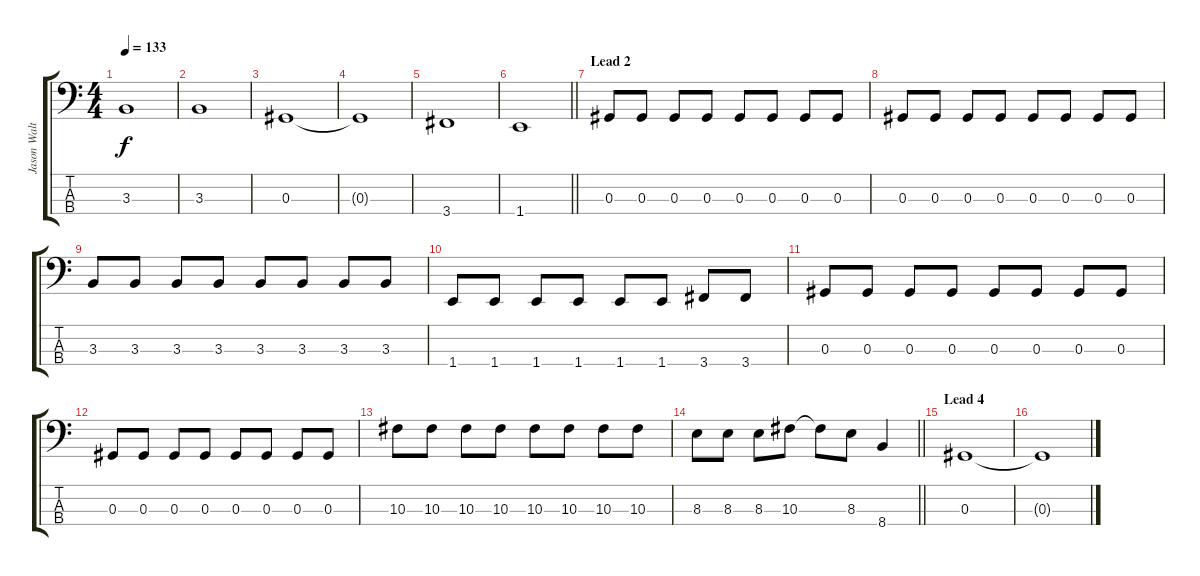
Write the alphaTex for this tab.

\track ("Jason Walton" "Jason Walt") {instrument electricbasspick}
\staff {score tabs}
\tuning (Gb2 Db2 Ab1 Eb1) {hide}
\ts (4 4)
\tempo 133
\clef f4
\ks c
3.3.1{dy f} |
3.3.1 |
0.3.1 |
0.3{t}.1 |
3.4.1 |
\barLineRight lightlight
1.4.1 |
\section ("" "Lead 2")
0.3.8 0.3.8 0.3.8 0.3.8 0.3.8 0.3.8 0.3.8 0.3.8 |
0.3.8 0.3.8 0.3.8 0.3.8 0.3.8 0.3.8 0.3.8 0.3.8 |
3.3.8 3.3.8 3.3.8 3.3.8 3.3.8 3.3.8 3.3.8 3.3.8 |
1.4.8 1.4.8 1.4.8 1.4.8 1.4.8 1.4.8 3.4.8 3.4.8 |
0.3.8 0.3.8 0.3.8 0.3.8 0.3.8 0.3.8 0.3.8 0.3.8 |
0.3.8 0.3.8 0.3.8 0.3.8 0.3.8 0.3.8 0.3.8 0.3.8 |
10.3.8 10.3.8 10.3.8 10.3.8 10.3.8 10.3.8 10.3.8 10.3.8 |
\barLineRight lightlight
8.3.8 8.3.8 8.3.8 10.3.8 10.3{t}.8 8.3.8 8.4.4 |
\section ("" "Lead 4")
0.3.1 |
0.3{t}.1
